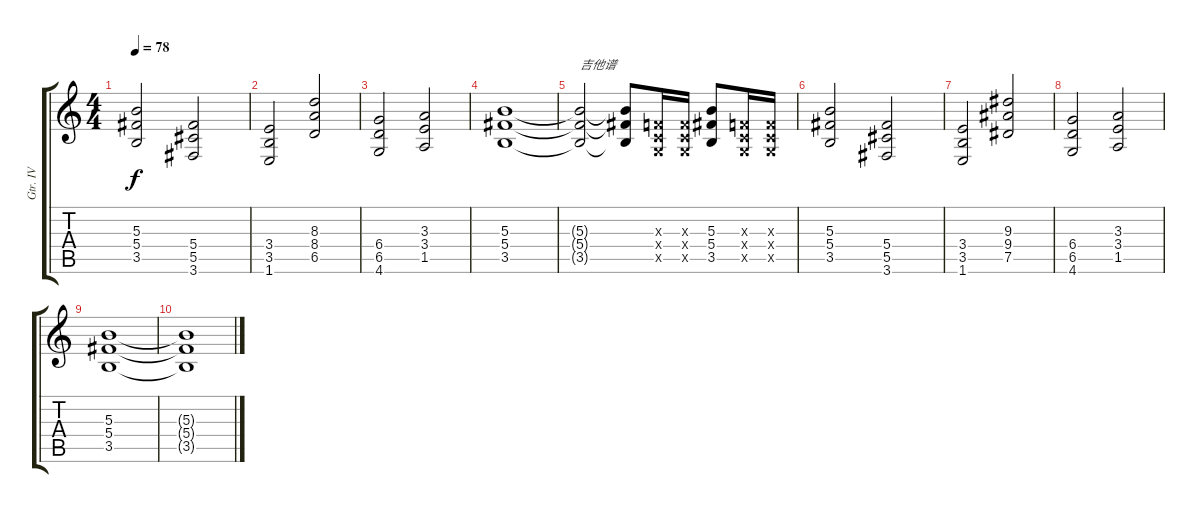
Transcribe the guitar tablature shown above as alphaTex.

\track ("Gtr. IV" "Gtr. IV") {instrument overdrivenguitar}
\staff {score tabs}
\tuning (Eb4 Bb3 Gb3 Db3 Ab2 Eb2) {hide}
\ts (4 4)
\tempo 78
\clef g2
\ks c
(5.3 5.4 3.5).2{dy f} (5.4 5.5 3.6).2 |
(3.4 3.5 1.6).2 (8.3 8.4 6.5).2 |
(6.4 6.5 4.6).2 (3.3 3.4 1.5).2 |
(5.3 5.4 3.5).1 |
(5.3{t} 5.4{t} 3.5{t}).2{txt "吉他谱"} (5.3{t} 5.4{t} 3.5{t}).8 (-1.3{x} -1.4{x} -1.5{x}).16 (-1.3{x} -1.4{x} -1.5{x}).16 (5.3 5.4 3.5).8 (-1.3{x} -1.4{x} -1.5{x}).16 (-1.3{x} -1.4{x} -1.5{x}).16 |
(5.3 5.4 3.5).2 (5.4 5.5 3.6).2 |
(3.4 3.5 1.6).2 (9.3 9.4 7.5).2 |
(6.4 6.5 4.6).2 (3.3 3.4 1.5).2 |
(5.3 5.4 3.5).1 |
(5.3{t} 5.4{t} 3.5{t}).1
